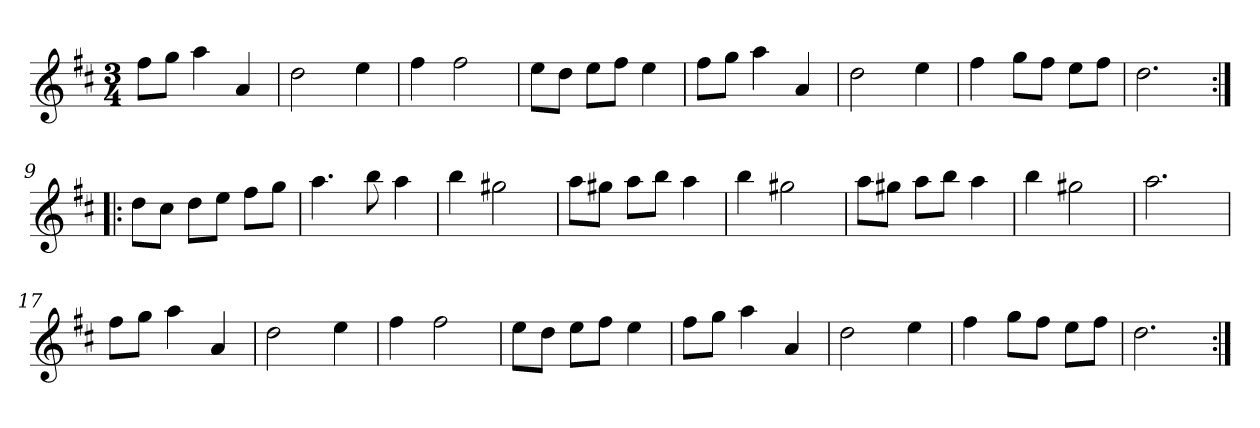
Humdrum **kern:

**kern
*part1
*staff1
*clefG2
*k[f#c#]
*D:
*M3/4
*MM120
=1
8ff#\L
8gg\J
4aa
4a
=2
2dd
4ee
=3
4ff#
2ff#
=4
8ee\L
8dd\J
8ee\L
8ff#\J
4ee
=5
8ff#\L
8gg\J
4aa
4a
=6
2dd
4ee
=7
4ff#
8gg\L
8ff#\J
8ee\L
8ff#\J
=8
2.dd
=9:|!|:
8dd\L
8cc#\J
8dd\L
8ee\J
8ff#\L
8gg\J
=10
4.aa
8bb
4aa
=11
4bb
2gg#X
=12
8aa\L
8gg#X\J
8aa\L
8bb\J
4aa
=13
4bb
2gg#X
=14
8aa\L
8gg#X\J
8aa\L
8bb\J
4aa
=15
4bb
2gg#X
=16
2.aa
=17
8ff#\L
8gg\J
4aa
4a
=18
2dd
4ee
=19
4ff#
2ff#
=20
8ee\L
8dd\J
8ee\L
8ff#\J
4ee
=21
8ff#\L
8gg\J
4aa
4a
=22
2dd
4ee
=23
4ff#
8gg\L
8ff#\J
8ee\L
8ff#\J
=24
2.dd
=:|!
*-
